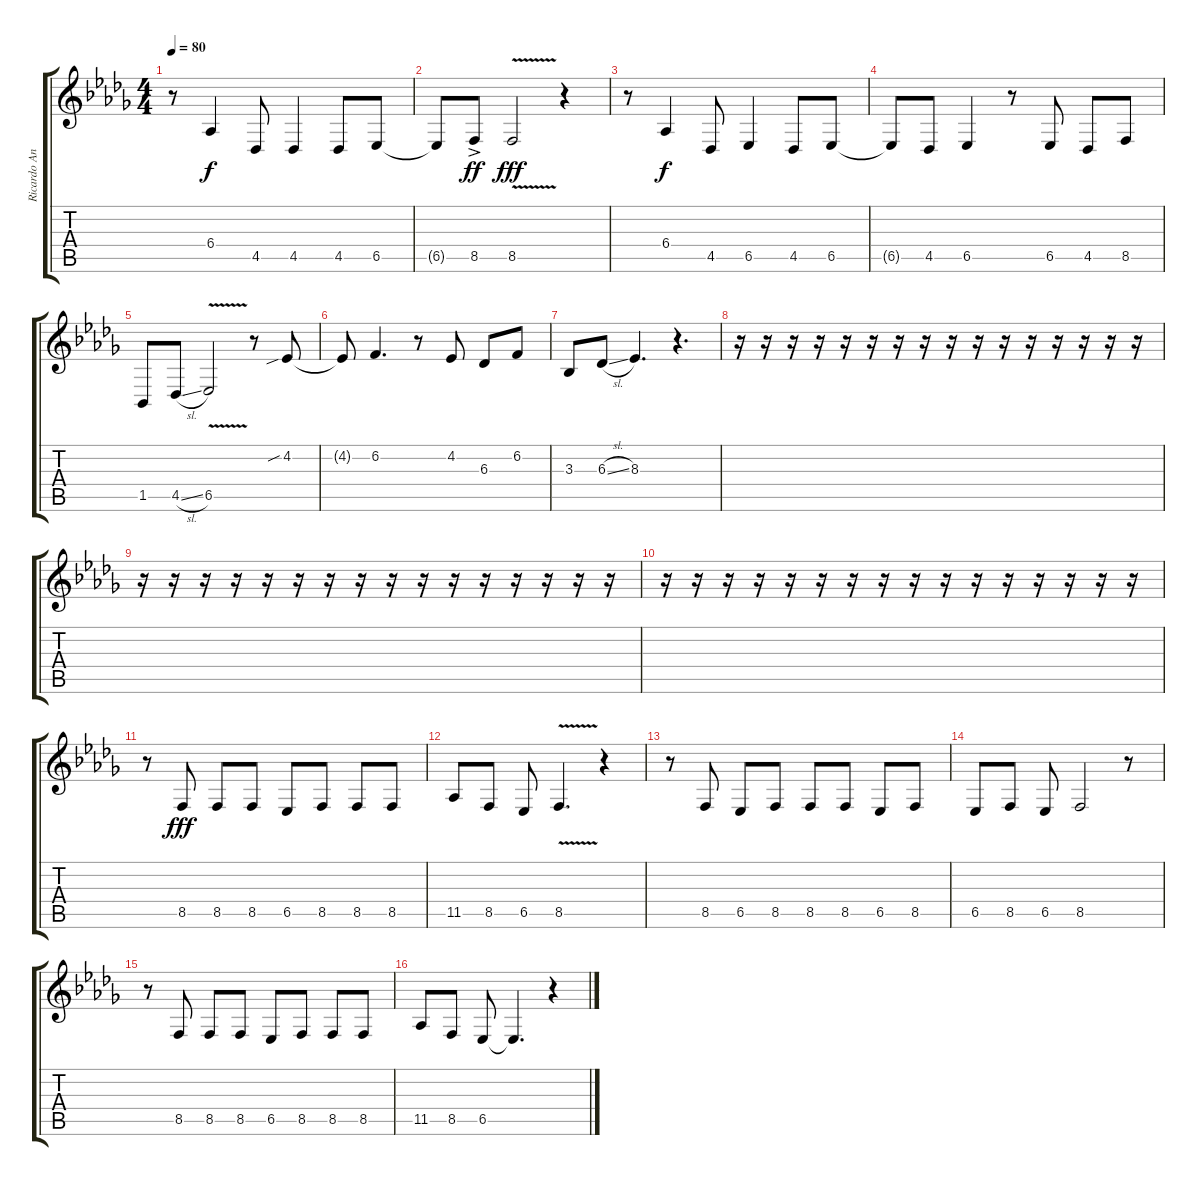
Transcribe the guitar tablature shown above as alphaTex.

\track ("Ricardo Andrade" "Ricardo An") {instrument tenorsax}
\staff {score tabs}
\tuning (E4 B3 G3 D3 A2 E2) {hide}
\ts (4 4)
\tempo 80
\clef g2
\ks bbminor
r.8{dy f} 6.4.4 4.5.8 4.5.4 4.5.8 6.5.8 |
6.5{t}.8 8.5{ac}.8{dy ff} 8.5{v}.2{dy fff} r.4 |
r.8 6.4.4{dy f} 4.5.8 6.5.4 4.5.8 6.5.8 |
6.5{t}.8 4.5.8 6.5.4 r.8 6.5.8 4.5.8 8.5.8 |
1.5.8 4.5{sl}.8 6.5{v}.2 r.8 4.2{sib}.8 |
4.2{t}.8 6.2.4{d} r.8 4.2.8 6.3.8 6.2.8 |
3.3.8 6.3{sl}.8 8.3.4{d} r.4{d} |
r.16 r.16 r.16 r.16 r.16 r.16 r.16 r.16 r.16 r.16 r.16 r.16 r.16 r.16 r.16 r.16 |
r.16 r.16 r.16 r.16 r.16 r.16 r.16 r.16 r.16 r.16 r.16 r.16 r.16 r.16 r.16 r.16 |
r.16 r.16 r.16 r.16 r.16 r.16 r.16 r.16 r.16 r.16 r.16 r.16 r.16 r.16 r.16 r.16 |
r.8{volume 16} 8.5.8{dy fff} 8.5.8 8.5.8 6.5.8 8.5.8 8.5.8 8.5.8 |
11.5.8 8.5.8 6.5.8 8.5{v}.4{d} r.4 |
r.8 8.5.8 6.5.8 8.5.8 8.5.8 8.5.8 6.5.8 8.5.8 |
6.5.8 8.5.8 6.5.8 8.5.2 r.8 |
r.8{volume 16} 8.5.8 8.5.8 8.5.8 6.5.8 8.5.8 8.5.8 8.5.8 |
11.5.8 8.5.8 6.5.8 6.5{t}.4{d} r.4
